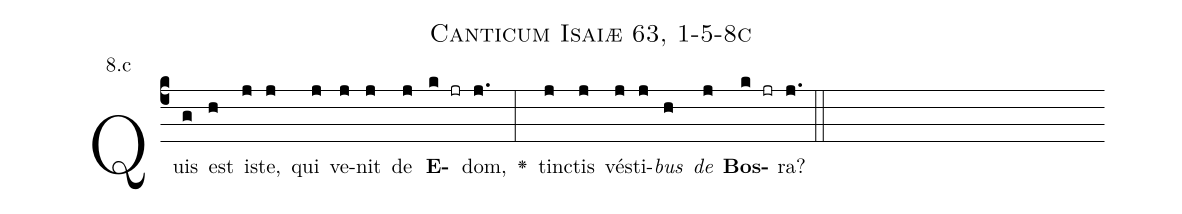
name: Canticum Isaiæ 63, 1-5-8c;
annotation: 8.c;
%%
(c4)Quis(g) est(h) i(j)ste,(j) qui(j) ve(j)nit(j) de(j) <b>E</b>(k jr)dom,(j.) <v>\greheightstar</v>(:) tin(j)ctis(j) vé(j)sti(j)<i>bus</i>(h) <i>de</i>(j) <b>Bos</b>(k jr)ra?(j.) (::)


%E(j) u(j) o(h) u(j) a(k) e.(j.) (::)
